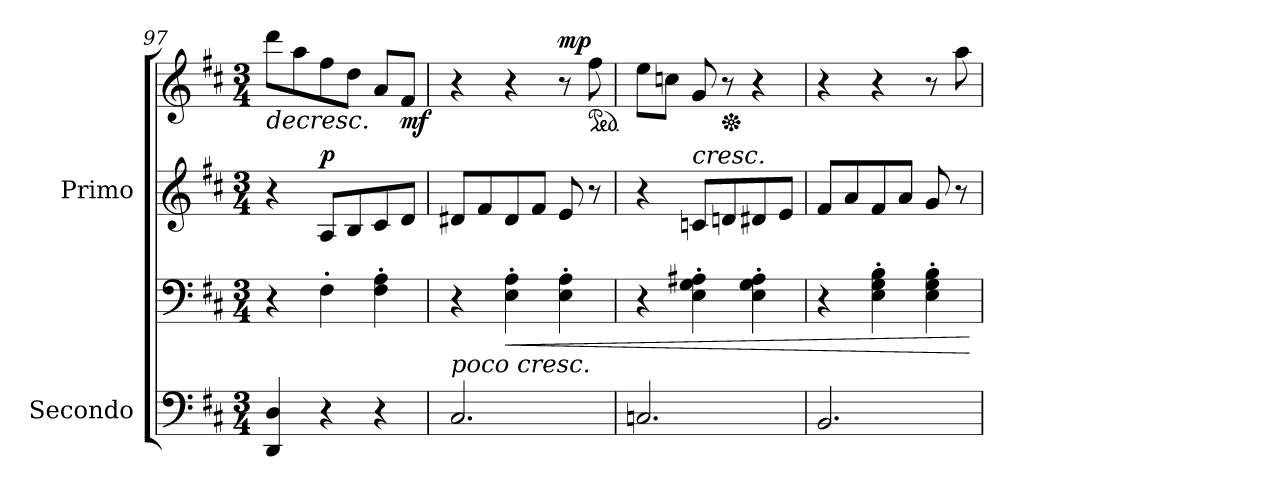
**kern	**kern	**dynam	**kern	**kern	**dynam
*part2	*part2	*part2	*part1	*part1	*part1
*staff4	*staff3	*staff3/4	*staff2	*staff1	*staff1/2
*I"Secondo	*	*	*I"Primo	*	*
*I'Sec.	*	*	*I'Pri.	*	*
*clefF4	*clefF4	*	*clefG2	*clefG2	*
*k[f#c#]	*k[f#c#]	*	*k[f#c#]	*k[f#c#]	*
*M3/4	*M3/4	*	*M3/4	*M3/4	*
=97	=97	=97	=97	=97	=97
!	!	!	!	!	!LO:HP:b
4DD/ 4D/	4r	.	4r	8ddd\L	>
.	.	.	.	8aa\	.
!	!	!	!	!	!LO:DY:a=2
4r	4F#'\	.	8A/L	8ff#\	p
.	.	.	8B/	8dd\J	.
4r	4F#\' 4A\'	.	8c#/	8a/L	.
!	!	!	!	!	!LO:DY:b
.	.	.	8d/J	8f#/J	mf
.	.	.	.	.	]
=98	=98	=98	=98	=98	=98
!LO:TX:a:i:t=poco cresc.	!	!	!	!	!
2.C#/	4r	.	8d#X/L	4r	.
.	.	.	8f#/	.	.
!	!	!LO:HP:b	!	!	!
.	4E\' 4A\'	<	8d#/	4r	.
.	.	.	8f#/J	.	.
!	!	!	!	!	!LO:DY:a
.	4E\' 4A\'	.	8e/	8r	mp
*	*	*	*	*ped	*
.	.	.	8r	8ff#\	.
=99	=99	=99	=99	=99	=99
2.Cn/	4r	.	4r	8ee\L	.
.	.	.	.	8ccn\J	.
!	!	!	!LO:TX:a:i:t=cresc.	!	!
.	4E\' 4G\' 4A#X\'	.	8cn/L	8g/	.
*	*	*	*	*Xped	*
.	.	.	8dn/	8r	.
.	4E\' 4G\' 4A#\'	.	8d#X/	4r	.
.	.	.	8e/J	.	.
=100	=100	=100	=100	=100	=100
2.BB/	4r	.	8f#/L	4r	.
.	.	.	8a/	.	.
.	4E\' 4G\' 4B\'	.	8f#/	4r	.
.	.	.	8a/J	.	.
.	4E\' 4G\' 4B\'	.	8g/	8r	.
.	.	.	8r	8aa\	.
.	.	[	.	.	.
=	=	=	=	=	=
*-	*-	*-	*-	*-	*-
